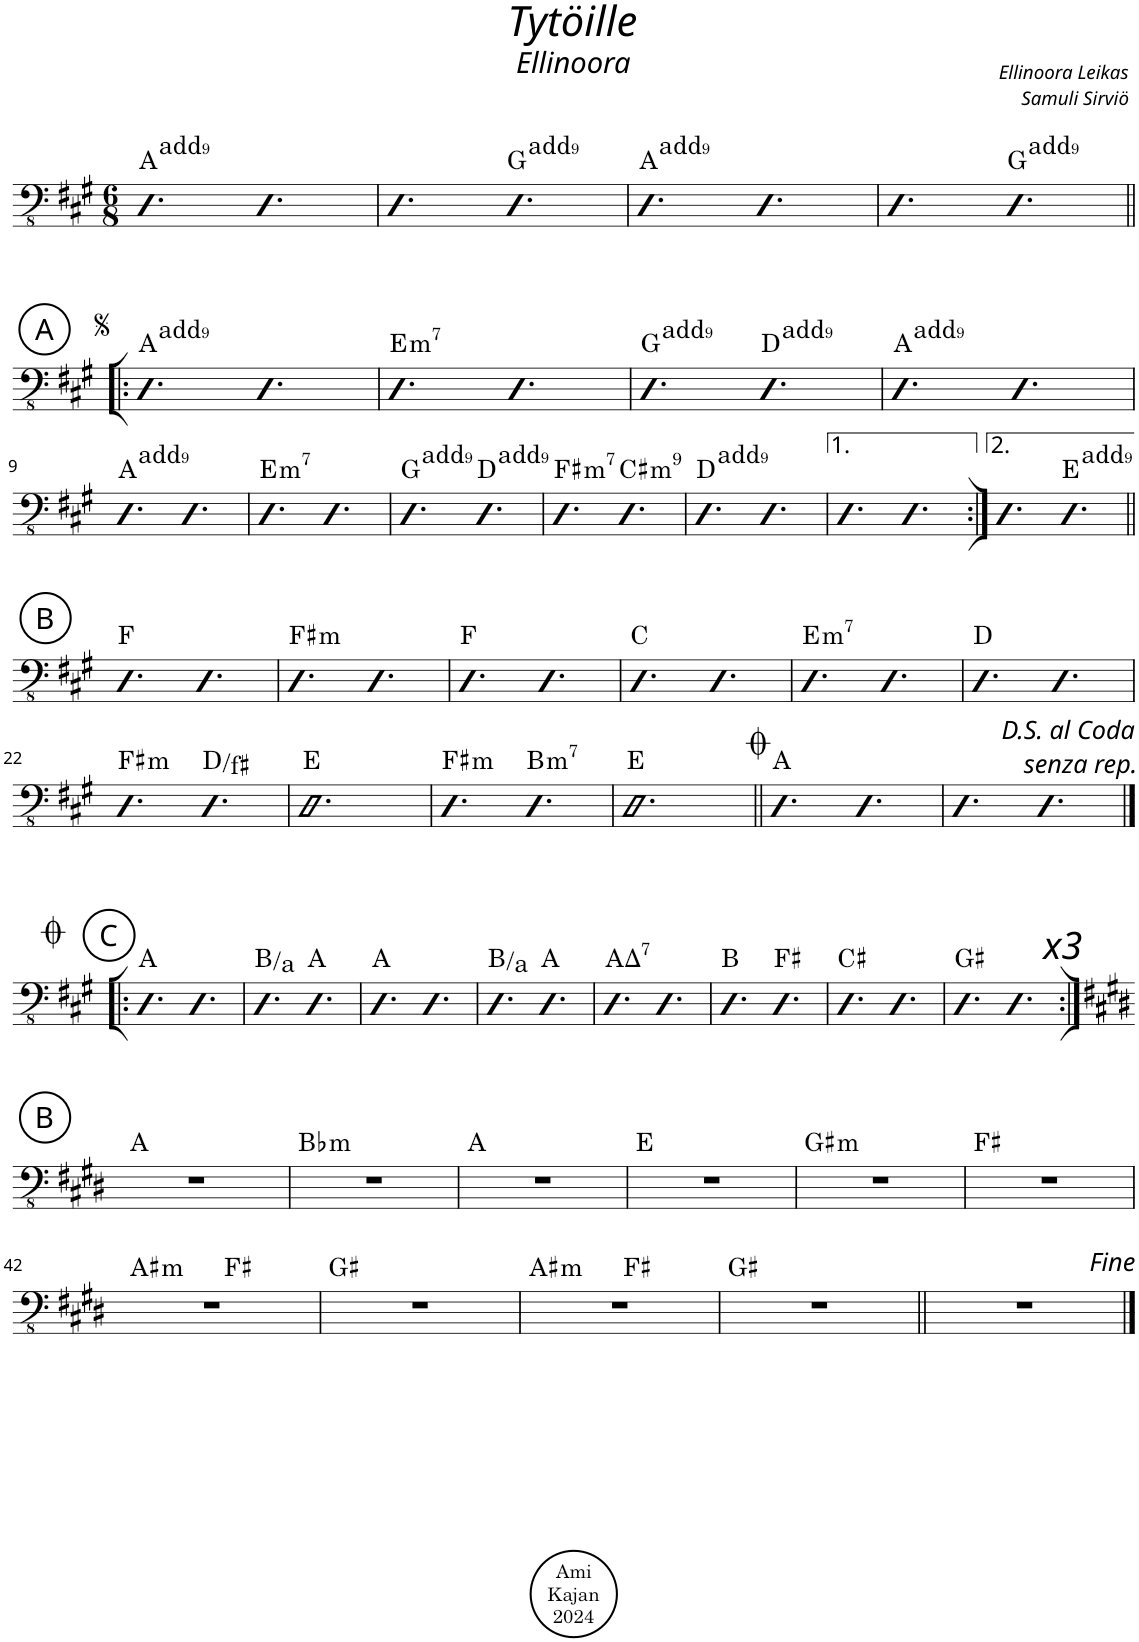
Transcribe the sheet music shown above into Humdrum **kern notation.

**kern	**harte
*part1	*part1
*staff1	*
*I"Acoustic Bass	*
*I'Bass	*
*clefFv4	*
*k[f#c#g#]	*
*M6/8	*
=1	=1
4.DD	A:maj(9)
4.DD	.
=2	=2
4.DD	.
4.DD	G:maj(9)
=3	=3
4.DD	A:maj(9)
4.DD	.
=4	=4
4.DD	.
4.DD	G:maj(9)
!!LO:LB:g=z
!!LO:REH:place=s1:a:cj:enc=circle:fs=14:t=A
=5!|:	=5!|:
4.DD	A:maj(9)
4.DD	.
=6	=6
!	!LO:H:kt=m7
4.DD	E:min7
4.DD	.
=7	=7
4.DD	G:maj(9)
4.DD	D:maj(9)
=8	=8
4.DD	A:maj(9)
4.DD	.
!!LO:LB:g=z
=9	=9
4.DD	A:maj(9)
4.DD	.
=10	=10
!	!LO:H:kt=m7
4.DD	E:min7
4.DD	.
=11	=11
4.DD	G:maj(9)
4.DD	D:maj(9)
=12	=12
!	!LO:H:kt=m7
4.DD	F#:min7
!	!LO:H:kt=m9
4.DDn	C#:min9
=13	=13
4.DD	D:maj(9)
4.DD	.
=14	=14
4.DD	.
4.DD	.
=15:|!	=15:|!
4.DD	.
4.DD	E:maj(9)
!!LO:LB:g=z
!!LO:REH:place=s1:a:cj:enc=circle:fs=14:t=B
=16||	=16||
4.DD	F:maj
4.DD	.
=17	=17
!	!LO:H:kt=m
4.DD	F#:min
4.DD	.
=18	=18
4.DD	F:maj
4.DD	.
=19	=19
4.DD	C:maj
4.DD	.
=20	=20
!	!LO:H:kt=m7
4.DD	E:min7
4.DD	.
=21	=21
4.DD	D:maj
4.DD	.
!!LO:LB:g=z
=22	=22
!	!LO:H:kt=m
4.DD	F#:min
4.DD	D:maj/3
=23	=23
2.DD	E:maj
=24	=24
!	!LO:H:kt=m
4.DD	F#:min
!	!LO:H:kt=m7
4.DD	B:min7
=25	=25
2.DD	E:maj
!LO:TX:a:t=<font size="28"/>	!
=26||	=26||
4.DD	A:maj
4.DD	.
=27	=27
4.DD	.
4.DD	.
!LO:TX:a:t=D.S. al Coda\nsenza rep.	!
!!LO:LB:g=z
!!LO:REH:place=s1:a:cj:enc=circle:fs=14:t=C
=28|!:	=28|!:
4.DD	A:maj
4.DD	.
=29	=29
4.DDn	B:maj/b7
4.DD	A:maj
=30	=30
4.DD	A:maj
4.DD	.
=31	=31
4.DDn	B:maj/b7
4.DD	A:maj
=32	=32
!	!LO:H:kt=7
4.DD	A:maj7
4.DD	.
=33	=33
4.DDn	B:maj
4.DD	F#:maj
=34	=34
4.DD	C#:maj
4.DD	.
=35	=35
4.DDn	G#:maj
!LO:TX:a:i:t=x3	!
4.DD	.
!!LO:LB:g=z
!!LO:REH:place=s1:a:cj:enc=circle:fs=14:t=B
=36:|!	=36:|!
*k[f#c#g#d#]	*
2.r	A:maj
=37	=37
!	!LO:H:kt=m
2.r	Bb:min
=38	=38
2.r	A:maj
=39	=39
2.r	E:maj
=40	=40
!	!LO:H:kt=m
2.r	G#:min
=41	=41
2.r	F#:maj
!!LO:LB:g=z
=42	=42
!	!LO:H:kt=m
*^	*
2.r	4.ryy	A#:min
.	4.ryy	F#:maj
*v	*v	*
=43	=43
2.r	G#:maj
=44	=44
!	!LO:H:kt=m
*^	*
2.r	4.ryy	A#:min
.	4.ryy	F#:maj
*v	*v	*
=45	=45
2.r	G#:maj
=46||	=46||
2.r	.
==	==
*-	*-
